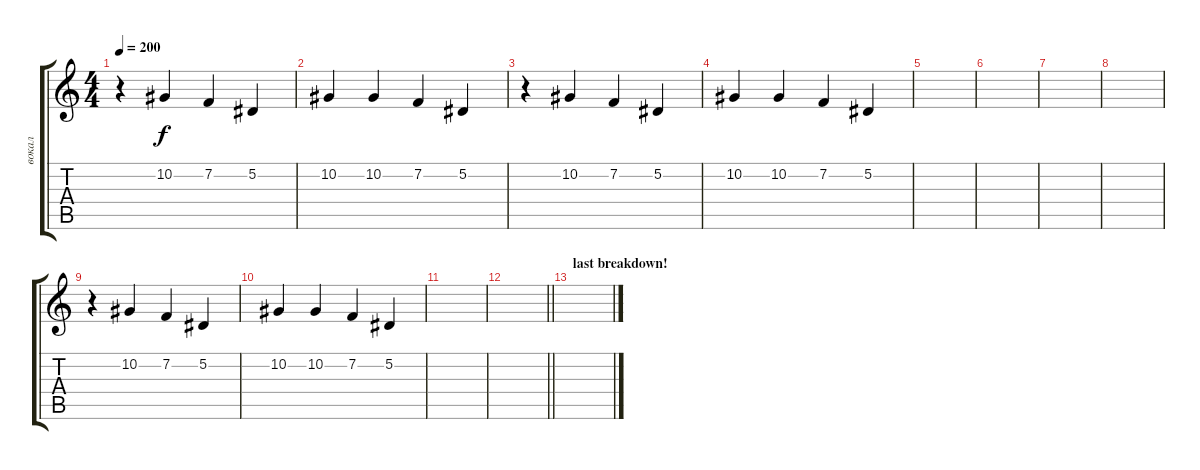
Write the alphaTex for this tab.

\track ("вокал" "вокал") {instrument altosax}
\staff {score tabs}
\tuning (Eb4 Bb3 Gb3 Db3 Ab2 Db2) {hide}
\ts (4 4)
\tempo 200
\clef g2
\ks c
r.4{dy f} 10.2.4 7.2.4 5.2.4 |
10.2.4 10.2.4 7.2.4 5.2.4 |
r.4 10.2.4 7.2.4 5.2.4 |
10.2.4 10.2.4 7.2.4 5.2.4 |
|
|
|
|
r.4 10.2.4 7.2.4 5.2.4 |
10.2.4 10.2.4 7.2.4 5.2.4 |
|
\barLineRight lightlight
|
\section ("" "last breakdown!")
